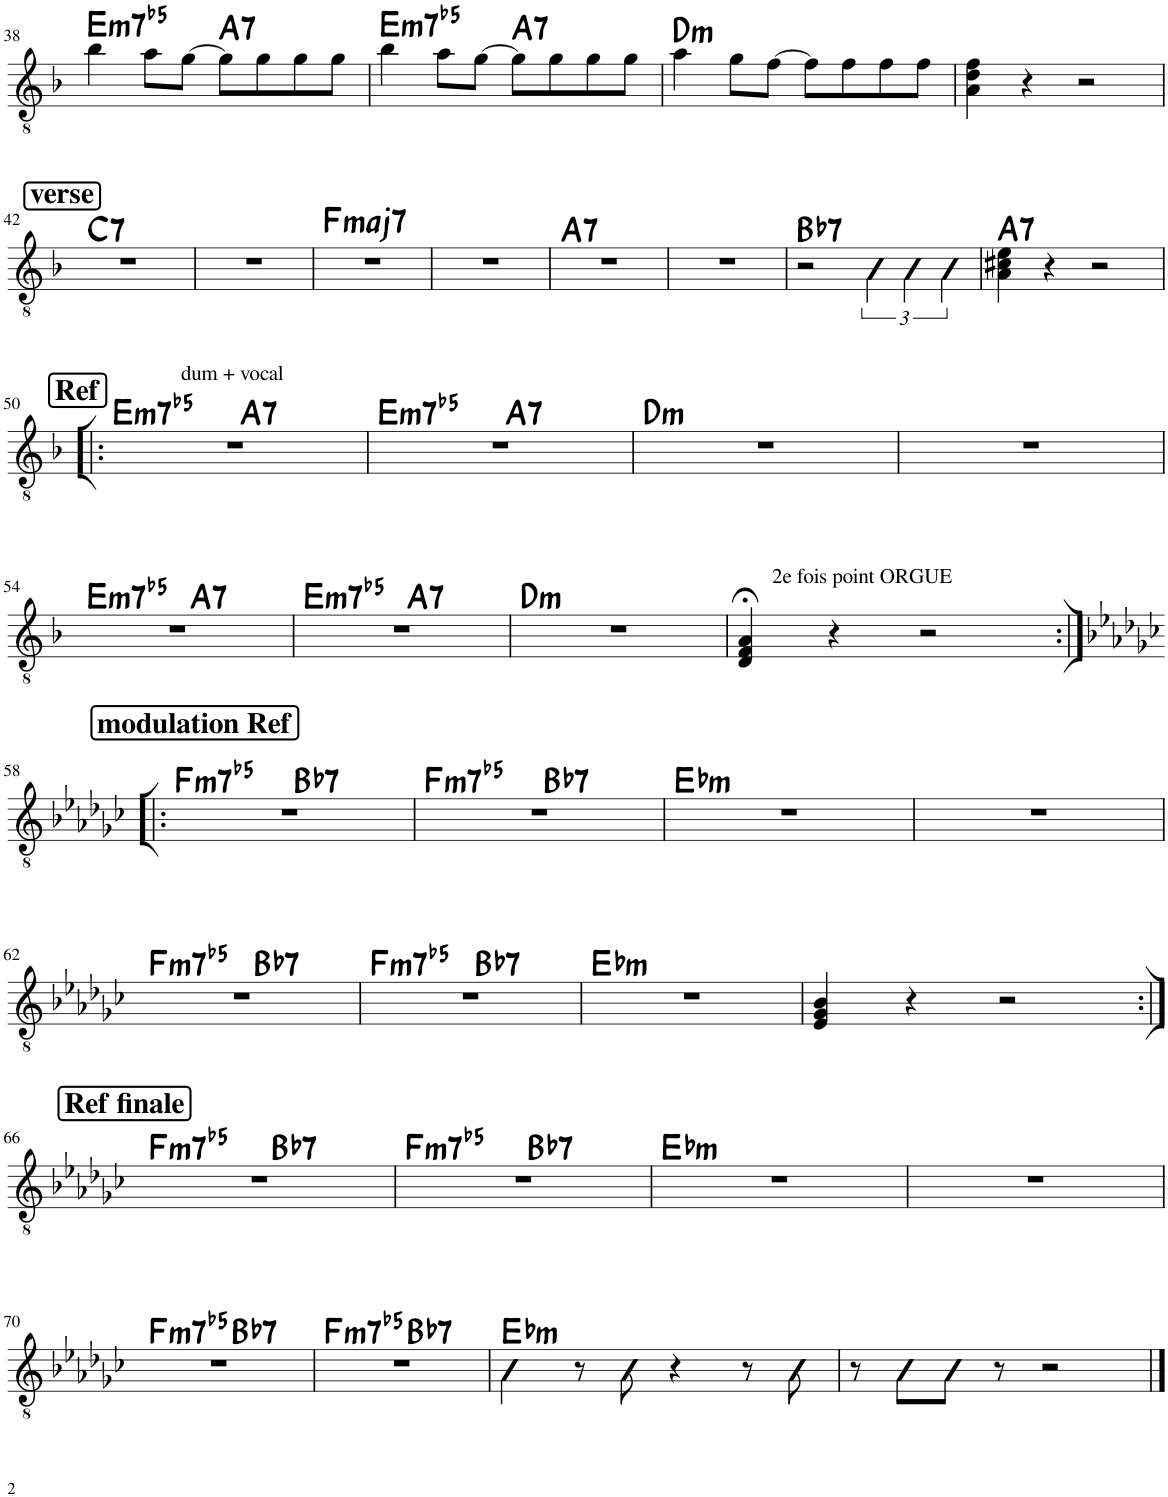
**kern	**harte
*part1	*part1
*staff1	*
*I"Classical Guitar	*
*I'Guit.	*
!!LO:PB:g=z
*clefGv2	*
*k[b-]	*
*M4/4	*
=38	=38
!	!LO:H:kt=m7b5
4b-\	E:hdim7
8a\L	.
[8g\J	.
!	!LO:H:kt=7
8g\L]	A:7
8g\	.
8g\	.
8g\J	.
=39	=39
!	!LO:H:kt=m7b5
4b-\	E:hdim7
8a\L	.
[8g\J	.
!	!LO:H:kt=7
8g\L]	A:7
8g\	.
8g\	.
8g\J	.
=40	=40
!	!LO:H:kt=m
4a\	D:min
8g\L	.
[8f\J	.
8f\L]	.
8f\	.
8f\	.
8f\J	.
=41	=41
4A\ 4d\ 4f\	.
4r	.
2r	.
!!LO:LB:g=z
!!LO:REH:place=s1:a:B:rj:fs=14:t=verse
=42	=42
!	!LO:H:kt=7
1r	C:7
=43	=43
1r	.
=44	=44
!	!LO:H:kt=maj7
1r	F:maj7
=45	=45
1r	.
=46	=46
!	!LO:H:kt=7
1r	A:7
=47	=47
1r	.
=48	=48
!	!LO:H:kt=7
2r	Bb:7
6B-\	.
6B-\	.
6B-\	.
=49	=49
!	!LO:H:kt=7
4A\ 4c#X\ 4e\	A:7
4r	.
2r	.
!!LO:LB:g=z
!!LO:REH:place=s1:a:B:rj:fs=14:t=Ref
=50!|:	=50!|:
!LO:TX:a:t=dum + vocal	!LO:H:kt=m7b5
*^	*
1r	2ryy	E:hdim7
!	!	!LO:H:kt=7
.	2ryy	A:7
=51	=51	=51
!	!	!LO:H:kt=m7b5
1r	2ryy	E:hdim7
!	!	!LO:H:kt=7
.	2ryy	A:7
=52	=52	=52
!	!	!LO:H:kt=m
*v	*v	*
1r	D:min
=53	=53
1r	.
!!LO:LB:g=z
=54	=54
!	!LO:H:kt=m7b5
*^	*
1r	2ryy	E:hdim7
!	!	!LO:H:kt=7
.	2ryy	A:7
=55	=55	=55
!	!	!LO:H:kt=m7b5
1r	2ryy	E:hdim7
!	!	!LO:H:kt=7
.	2ryy	A:7
=56	=56	=56
!	!	!LO:H:kt=m
*v	*v	*
1r	D:min
=57	=57
4D/;< 4F/;< 4A/;<	.
!LO:TX:a:t=2e fois point ORGUE	!
4r	.
2r	.
!!LO:LB:g=z
!!LO:REH:place=s1:a:B:rj:fs=14:t=modulation Ref
=58:|!|:	=58:|!|:
*k[b-e-a-d-g-c-]	*
!	!LO:H:kt=m7b5
*^	*
1r	2ryy	F:hdim7
!	!	!LO:H:kt=7
.	2ryy	Bb:7
=59	=59	=59
!	!	!LO:H:kt=m7b5
1r	2ryy	F:hdim7
!	!	!LO:H:kt=7
.	2ryy	Bb:7
=60	=60	=60
!	!	!LO:H:kt=m
*v	*v	*
1r	Eb:min
=61	=61
1r	.
!!LO:LB:g=z
=62	=62
!	!LO:H:kt=m7b5
*^	*
1r	2ryy	F:hdim7
!	!	!LO:H:kt=7
.	2ryy	Bb:7
=63	=63	=63
!	!	!LO:H:kt=m7b5
1r	2ryy	F:hdim7
!	!	!LO:H:kt=7
.	2ryy	Bb:7
=64	=64	=64
!	!	!LO:H:kt=m
*v	*v	*
1r	Eb:min
=65	=65
4E-/ 4G-/ 4B-/	.
4r	.
2r	.
!!LO:LB:g=z
!!LO:REH:place=s1:a:B:rj:fs=14:t=Ref finale
=66:|!	=66:|!
!	!LO:H:kt=m7b5
*^	*
1r	2ryy	F:hdim7
!	!	!LO:H:kt=7
.	2ryy	Bb:7
=67	=67	=67
!	!	!LO:H:kt=m7b5
1r	2ryy	F:hdim7
!	!	!LO:H:kt=7
.	2ryy	Bb:7
=68	=68	=68
!	!	!LO:H:kt=m
*v	*v	*
1r	Eb:min
=69	=69
1r	.
!!LO:LB:g=z
=70	=70
!	!LO:H:kt=m7b5
*^	*
1r	2ryy	F:hdim7
!	!	!LO:H:kt=7
.	2ryy	Bb:7
=71	=71	=71
!	!	!LO:H:kt=m7b5
1r	2ryy	F:hdim7
!	!	!LO:H:kt=7
.	2ryy	Bb:7
=72	=72	=72
!	!	!LO:H:kt=m
*v	*v	*
4E-\	Eb:min
8r	.
8E-\	.
4r	.
8r	.
8E-\	.
=73	=73
8r	.
8E-\L	.
8E-\J	.
8r	.
2r	.
==	==
*-	*-
